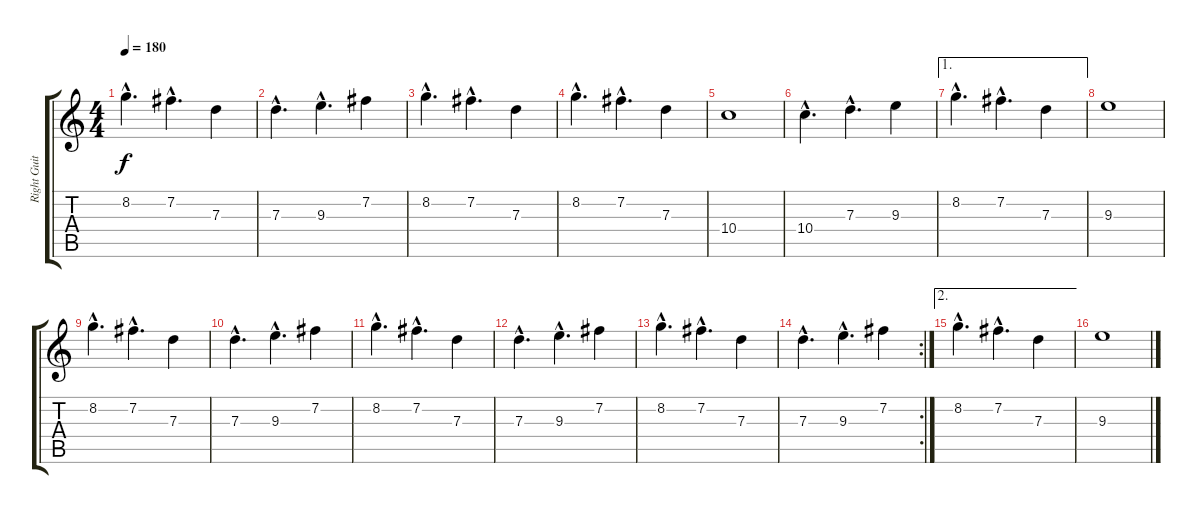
\track ("Right Guitar" "Right Guit") {instrument distortionguitar}
\staff {score tabs}
\tuning (E4 B3 G3 D3 A2 E2) {hide}
\ts (4 4)
\tempo 180
\clef g2
\ks c
8.2{hac}.4{d dy f} 7.2{hac}.4{d} 7.3.4 |
7.3{hac}.4{d} 9.3{hac}.4{d} 7.2.4 |
8.2{hac}.4{d} 7.2{hac}.4{d} 7.3.4 |
8.2{hac}.4{d} 7.2{hac}.4{d} 7.3.4 |
10.4.1 |
10.4{hac}.4{d} 7.3{hac}.4{d} 9.3.4 |
\ae 1
8.2{hac}.4{d} 7.2{hac}.4{d} 7.3.4 |
9.3.1 |
8.2{hac}.4{d} 7.2{hac}.4{d} 7.3.4 |
7.3{hac}.4{d} 9.3{hac}.4{d} 7.2.4 |
8.2{hac}.4{d} 7.2{hac}.4{d} 7.3.4 |
7.3{hac}.4{d} 9.3{hac}.4{d} 7.2.4 |
8.2{hac}.4{d} 7.2{hac}.4{d} 7.3.4 |
\rc 2
7.3{hac}.4{d} 9.3{hac}.4{d} 7.2.4 |
\ae 2
8.2{hac}.4{d} 7.2{hac}.4{d} 7.3.4 |
9.3.1
